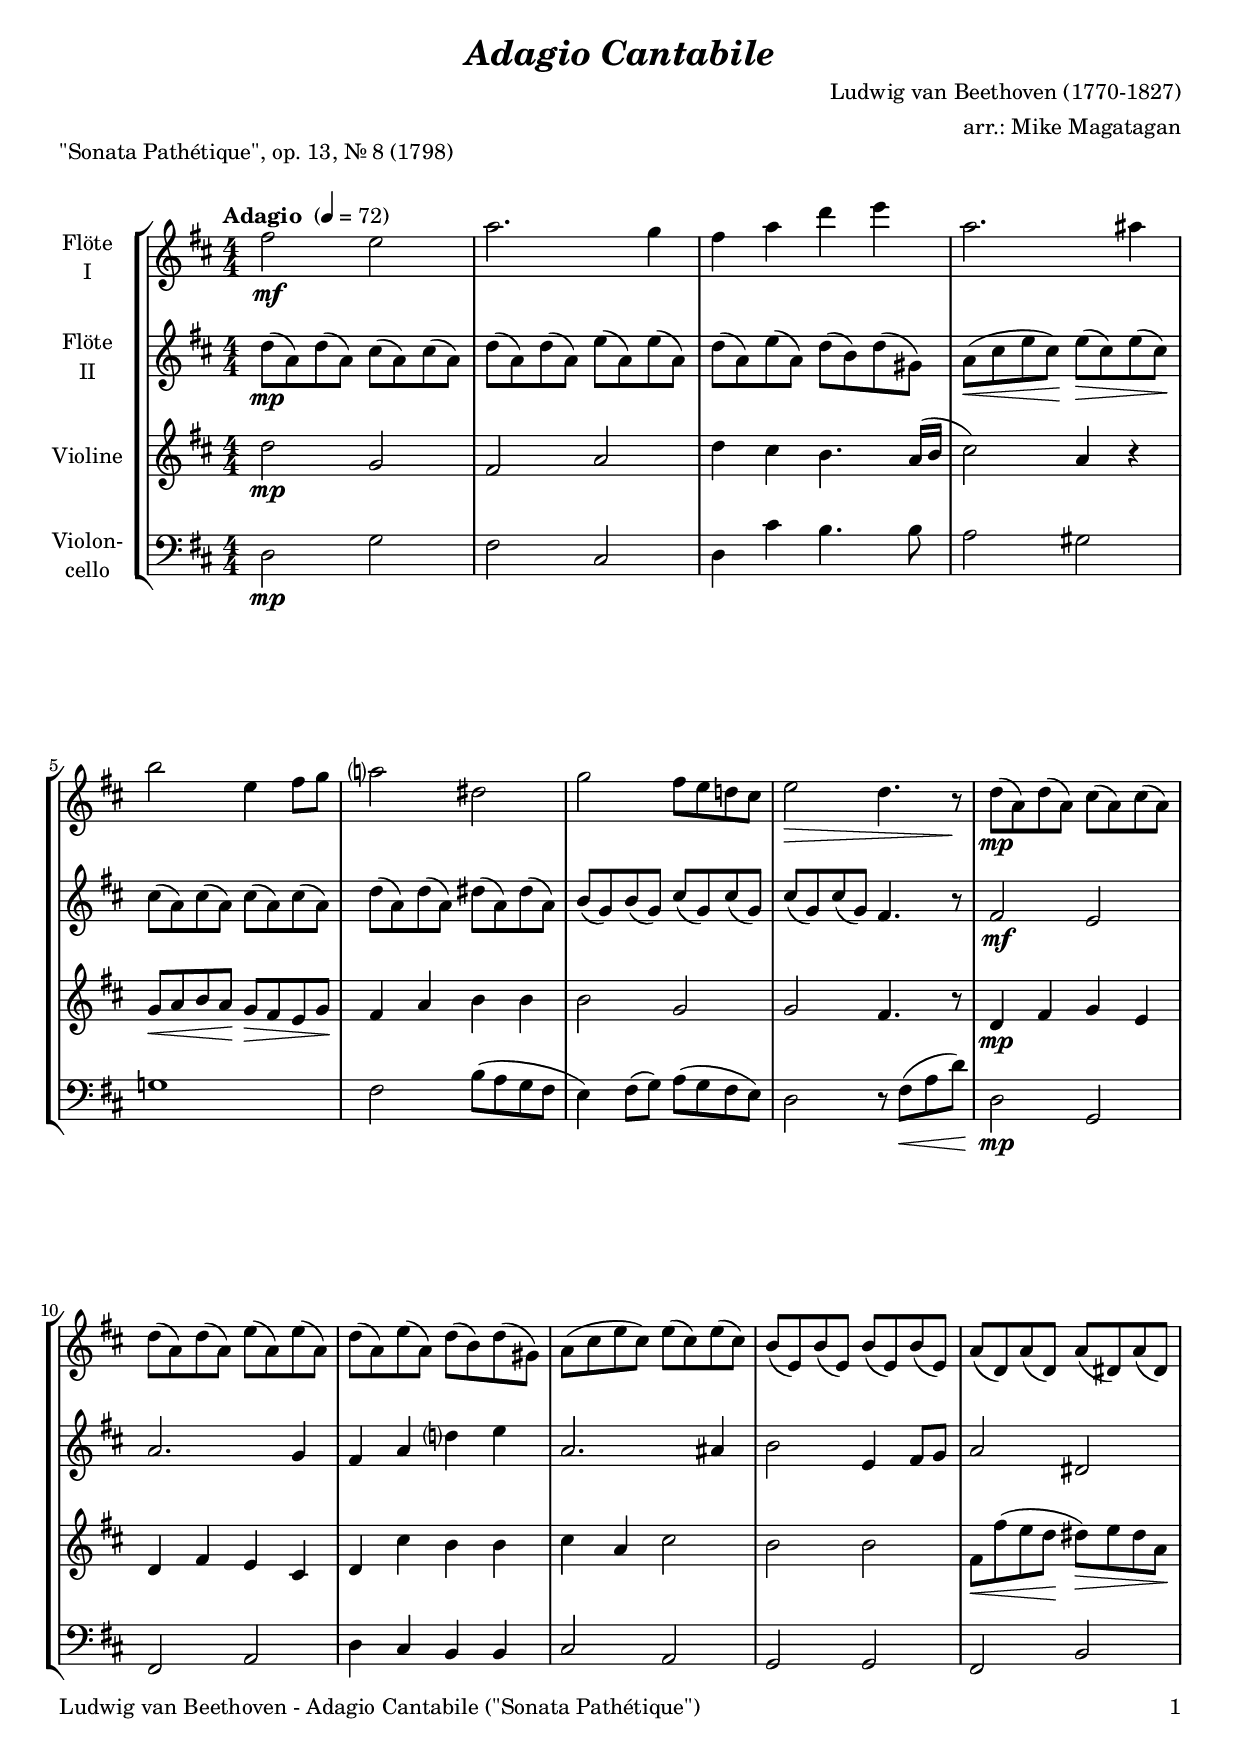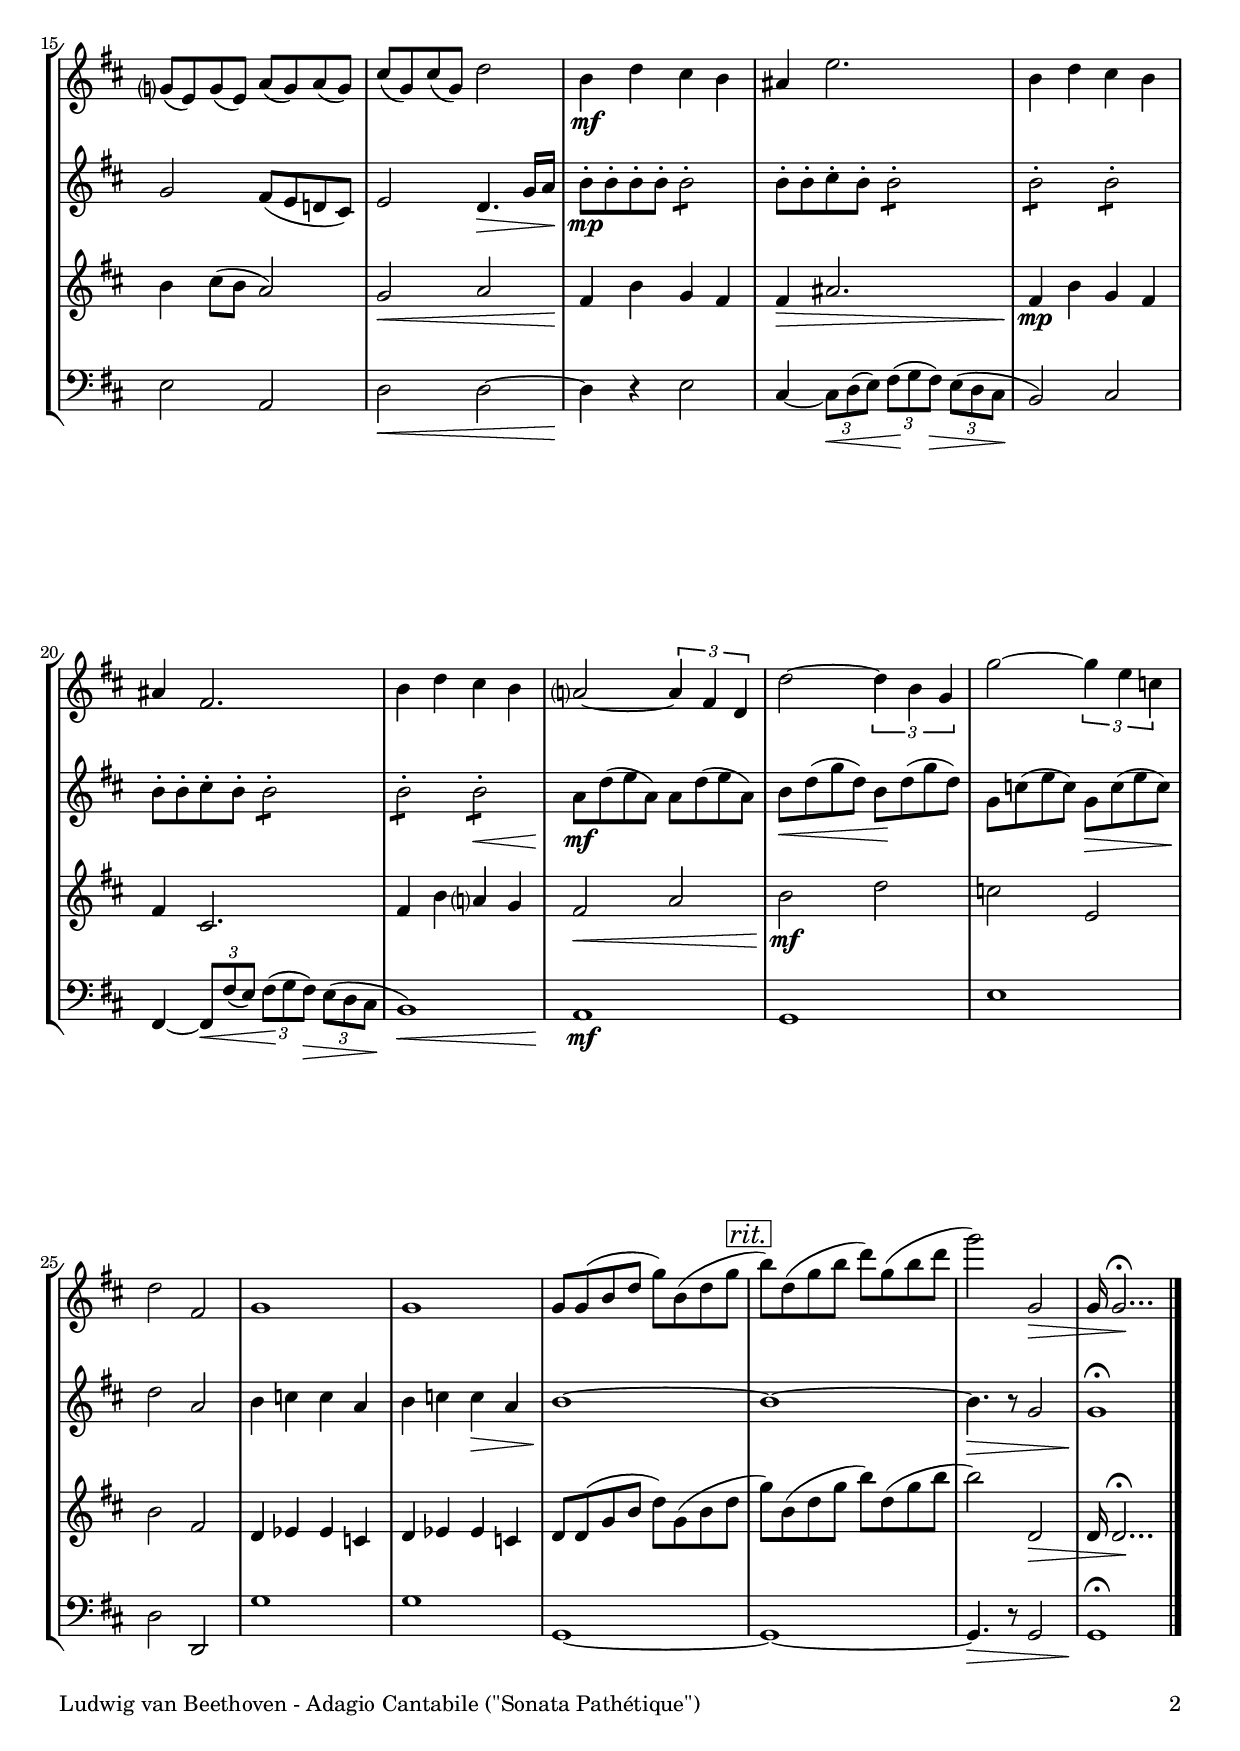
\version "2.24.4"
\include "deutsch.ly"
  
#(set-global-staff-size 19)

\header {
  title     = \markup \bold \italic "Adagio Cantabile"
  composer  = "Ludwig van Beethoven (1770-1827)"
  arranger  = "arr.: Mike Magatagan"
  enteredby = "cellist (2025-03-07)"
  piece     = "\"Sonata Pathétique\", op. 13, Nr. 8 (1798)"
}

voiceconsts = {
  \key c \major
  \time 4/4
  \clef "treble"
  \numericTimeSignature
  \compressEmptyMeasures
% Set default beaming for all staves
%  \set Timing.beamExceptions = #'()
%  \set Timing.baseMoment     = #(ly:make-moment 1 4)
%  \set Timing.beatStructure  = #'(1 1 1)
  \tempo "Adagio " 4=72
}

mifl = "flute"
mivl = "violin"
miva = "viola"
mipz = "pizzicato strings"
mivc = "cello"

rit = \mark \markup \box \italic "rit."

va = \relative c'' {
  \voiceconsts

  e2\mf d
  g2. f4
  e g c d
  g,2. gis4
  a2 d,4 e8 f
  g?2 cis,
  f e8 d c! h
  d2\> c4. r8\!
  c(\mp g) c( g) h( g) h( g)

  c( g) c( g) d'( g,) d'( g,)
  c( g) d'( g,) c( a) c( fis,)
  g( h d h) d( h) d( h)
  a( d,) a'( d,) a'( d,) a'( d,)
  g( c,) g'( c,) g'( cis,) g'( cis,)

  f?( d) f( d) g( f) g( f)
  h( f) h( f) c'2
  a4\mf c h a
  gis d'2.
  a4 c h a
  gis e2.
  a4 c h a
  g?2~ \tuplet 3/2 2 { g4 e c }
  c'2~ \tuplet 3/2 2 { c4 a f }

  f'2~ \tuplet 3/2 2 { f4 d b }
  c2 e,
  f1
  f
  f8 f( a c f) a,( c f \rit
  a) c,( f a c) f,( a c
  f2) f,,2\>
  f16 f2...\fermata\! \bar "|."
}

vb = \relative c'' {
  \voiceconsts

  c8(\mp g) c( g) h( g) h( g)
  c( g) c( g) d'( g,) d'( g,)
  c( g) d'( g,) c( a) c( fis,)
  g(\< h d h)\! d(\> h) d( h)\!
  h( g) h( g) h( g) h( g)

  c( g) c( g) cis( g) cis( g)
  a( f) a( f) h( f) h( f)
  h( f) h( f) e4. r8
  e2\mf d
  g2. f4
  e g c? d

  g,2. gis4
  a2 d,4 e8 f
  g2 cis,
  f e8( d c! h)
  d2 c4.\> f16 g
  a8-.\!\mp a-. a-. a-. \repeat tremolo 4 a-.
  a-. a-. h-. a-. \repeat tremolo 4 a-.

  \repeat tremolo 4 a-. \repeat tremolo 4 a-.
  a-. a-. h-. a-. \repeat tremolo 4 a-.
  \repeat tremolo 4 a-. \repeat tremolo 4 a-.\<
  g\!\mf c( d g,) g c( d g,)
  a\< c( f c) a\! c( f c)

  f, b( d b) f\> b( d b)
  c2\! g
  a4 b b g
  a b b\> g
  a1~\! \rit
  a~
  a4.\> r8 f2
  f1\!\fermata \bar "|."
}

vc = \relative c'' {
  \voiceconsts

  c2\mp f,
  e g
  c4 h a4. g16( a
  h2) g4 r
  f8\< g a g\! f\> e d f\!
  e4 g a a
  a2 f
  f e4. r8
  c4\mp e f d

  c e d h
  c h' a a
  h g h2
  a a
  e8\< e'( d c\! cis)\> d cis g\!
  a4 h8( a g2)
  f\< g

  e4\! a f e
  e\> gis2.
  e4\!\mp a f e
  e h2.
  e4 a g? f
  e2\< g
  a\!\mf c
  b d,
  a'
  e

  c4 des des b
  c des des b
  c8 c( f a c) f,( a c \rit
  f) a,( c f a) c,( f a
  a2) c,,\>
  c16 c2...\fermata\! \bar "|."
}

vd = \relative c {
  \voiceconsts
  \clef "bass"

  c2\mp f
  e h
  c4 h' a4. a8
  g2 fis
  f!1
  e2 a8( g f e
  d4) e8( f) g( f e d)
  c2 r8 e(\< g c)
  c,2\!\mp f,

  e g
  c4 h a a
  h2 g
  f f
  e a
  d g,
  c\< c~
  c4\! r d2
  h4~ \tuplet 3/2 4 { h8\< c( d) e[(\! f e)]\> d( c h\! }

  a2) h
  e,4~ \tuplet 3/2 4 { e8\< e'( d) e[(\! f e)]\> d( c h\! }
  a1)\<
  g\!\mf
  f
  d'
  c2 c,
  f'1
  f
  f,~ \rit
  f~
  f4.\> r8 f2
  f1\fermata\! \bar "|."
}


music = \new StaffGroup <<
      \new Staff {
	\set Staff.midiInstrument = \mifl
	\set Staff.instrumentName = \markup \center-column { "Flöte" "I" }
	\transpose c d { \va }
      }

      \new Staff {
	\set Staff.midiInstrument = \mifl
	\set Staff.instrumentName = \markup \center-column { "Flöte" "II" }
	\transpose c d { \vb }
      }

      \new Staff {
	\set Staff.midiInstrument = \mivl
	\set Staff.instrumentName = \markup \center-column { "Violine" }
	\transpose c d { \vc }
      }

      \new Staff {
	\set Staff.midiInstrument = \mivc
	\set Staff.instrumentName = \markup \center-column { "Violon-" "cello" }
	\transpose c d { \vd }
      }
>>

\book {
  \paper {
    print-page-number = ##t
    print-first-page-number = ##t
    ragged-last-bottom = ##f
    oddHeaderMarkup = \markup \null
    evenHeaderMarkup = \markup \null
    oddFooterMarkup = \markup {
      \fill-line {
        \if \should-print-page-number
        "Ludwig van Beethoven - Adagio Cantabile (\"Sonata Pathétique\")" \fromproperty #'page:page-number-string
      }
    }
    evenFooterMarkup = \oddFooterMarkup
  } \score {
    \music
    \layout {}
  }

  \score {
    \unfoldRepeats \music

    \midi {
      \context {
        \Score
      }
    }
  }
}
